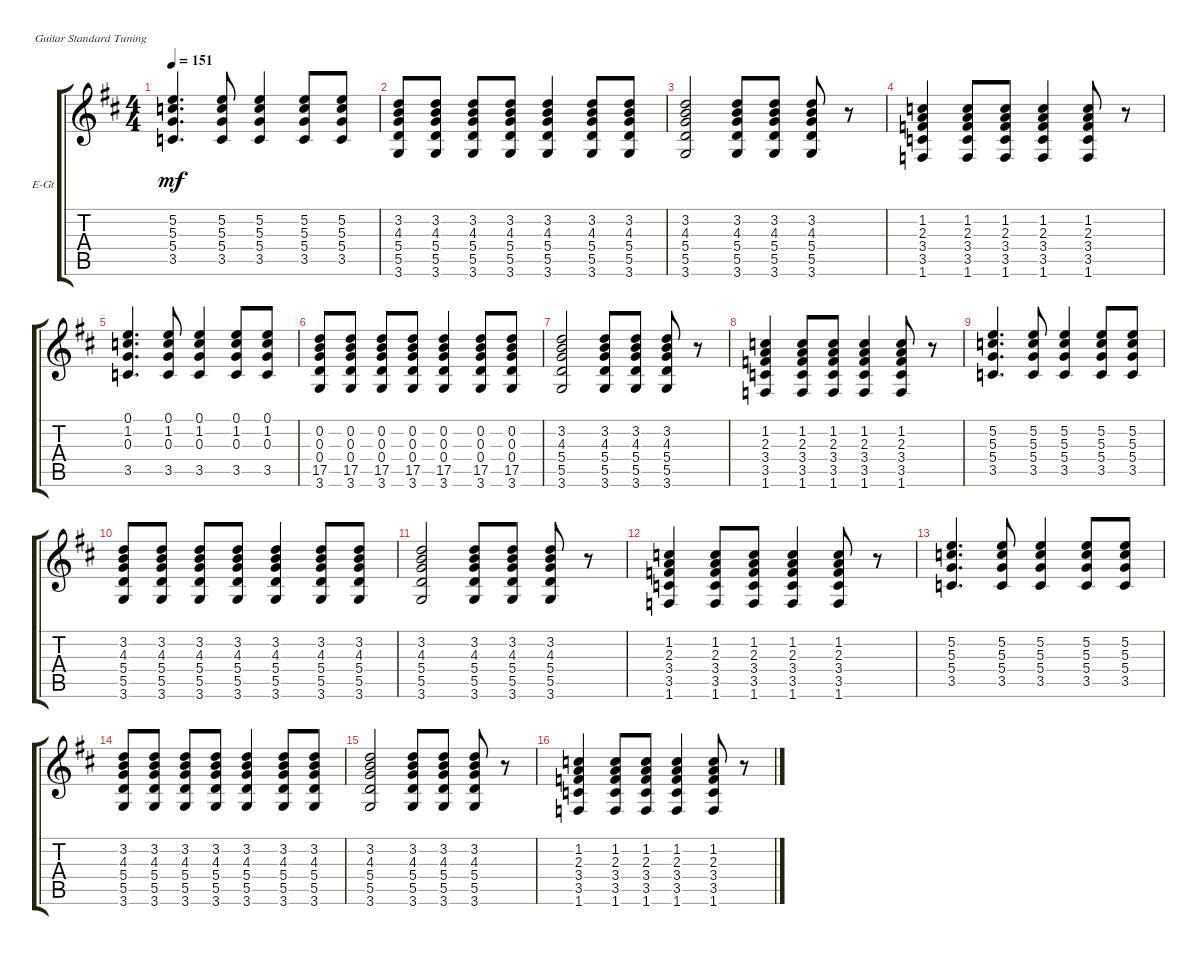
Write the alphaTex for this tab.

\bracketExtendMode groupsimilarinstruments
\firstSystemTrackNameOrientation horizontal
\otherSystemsTrackNameOrientation horizontal
\track ("Electric Guitar- Mick" "E-Gt") {instrument electricguitarclean}
\staff {score tabs}
\tuning (E4 B3 G3 D3 A2 E2)
\ts (4 4)
\tempo 151
\clef g2
\ks d
(3.5 5.4 5.3 5.2).4{d dy mf} (3.5 5.4 5.3 5.2).8 (3.5 5.4 5.3 5.2).4 (3.5 5.4 5.3 5.2).8 (3.5 5.4 5.3 5.2).8 |
(3.6 5.5 5.4 4.3 3.2).8 (3.6 5.5 5.4 4.3 3.2).8 (3.6 5.5 5.4 4.3 3.2).8 (3.6 5.5 5.4 4.3 3.2).8 (3.6 5.5 5.4 4.3 3.2).4 (3.6 5.5 5.4 4.3 3.2).8 (3.6 5.5 5.4 4.3 3.2).8 |
(3.6 5.5 5.4 4.3 3.2).2 (3.6 5.5 5.4 4.3 3.2).8 (3.6 5.5 5.4 4.3 3.2).8 (3.6 5.5 5.4 4.3 3.2).8 r.8 |
(1.6 3.5 3.4 2.3 1.2).4 (1.6 3.5 3.4 2.3 1.2).8 (1.6 3.5 3.4 2.3 1.2).8 (1.6 3.5 3.4 2.3 1.2).4 (1.6 3.5 3.4 2.3 1.2).8 r.8 |
(3.5 0.3 1.2 0.1).4{d} (3.5 0.3 1.2 0.1).8 (3.5 0.3 1.2 0.1).4 (3.5 0.3 1.2 0.1).8 (3.5 0.3 1.2 0.1).8 |
(3.6 0.4 0.3 0.2 17.5).8 (3.6 0.4 0.3 0.2 17.5).8 (3.6 0.4 0.3 0.2 17.5).8 (3.6 0.4 0.3 0.2 17.5).8 (3.6 0.4 0.3 0.2 17.5).4 (3.6 0.4 0.3 0.2 17.5).8 (3.6 0.4 0.3 0.2 17.5).8 |
(3.6 5.5 5.4 4.3 3.2).2 (3.6 5.5 5.4 4.3 3.2).8 (3.6 5.5 5.4 4.3 3.2).8 (3.6 5.5 5.4 4.3 3.2).8 r.8 |
(1.6 3.5 3.4 2.3 1.2).4 (1.6 3.5 3.4 2.3 1.2).8 (1.6 3.5 3.4 2.3 1.2).8 (1.6 3.5 3.4 2.3 1.2).4 (1.6 3.5 3.4 2.3 1.2).8 r.8 |
(3.5 5.4 5.3 5.2).4{d} (3.5 5.4 5.3 5.2).8 (3.5 5.4 5.3 5.2).4 (3.5 5.4 5.3 5.2).8 (3.5 5.4 5.3 5.2).8 |
(3.6 5.5 5.4 4.3 3.2).8 (3.6 5.5 5.4 4.3 3.2).8 (3.6 5.5 5.4 4.3 3.2).8 (3.6 5.5 5.4 4.3 3.2).8 (3.6 5.5 5.4 4.3 3.2).4 (3.6 5.5 5.4 4.3 3.2).8 (3.6 5.5 5.4 4.3 3.2).8 |
(3.6 5.5 5.4 4.3 3.2).2 (3.6 5.5 5.4 4.3 3.2).8 (3.6 5.5 5.4 4.3 3.2).8 (3.6 5.5 5.4 4.3 3.2).8 r.8 |
(1.6 3.5 3.4 2.3 1.2).4 (1.6 3.5 3.4 2.3 1.2).8 (1.6 3.5 3.4 2.3 1.2).8 (1.6 3.5 3.4 2.3 1.2).4 (1.6 3.5 3.4 2.3 1.2).8 r.8 |
(3.5 5.4 5.3 5.2).4{d} (3.5 5.4 5.3 5.2).8 (3.5 5.4 5.3 5.2).4 (3.5 5.4 5.3 5.2).8 (3.5 5.4 5.3 5.2).8 |
(3.6 5.5 5.4 4.3 3.2).8 (3.6 5.5 5.4 4.3 3.2).8 (3.6 5.5 5.4 4.3 3.2).8 (3.6 5.5 5.4 4.3 3.2).8 (3.6 5.5 5.4 4.3 3.2).4 (3.6 5.5 5.4 4.3 3.2).8 (3.6 5.5 5.4 4.3 3.2).8 |
(3.6 5.5 5.4 4.3 3.2).2 (3.6 5.5 5.4 4.3 3.2).8 (3.6 5.5 5.4 4.3 3.2).8 (3.6 5.5 5.4 4.3 3.2).8 r.8 |
(1.6 3.5 3.4 2.3 1.2).4 (1.6 3.5 3.4 2.3 1.2).8 (1.6 3.5 3.4 2.3 1.2).8 (1.6 3.5 3.4 2.3 1.2).4 (1.6 3.5 3.4 2.3 1.2).8 r.8
